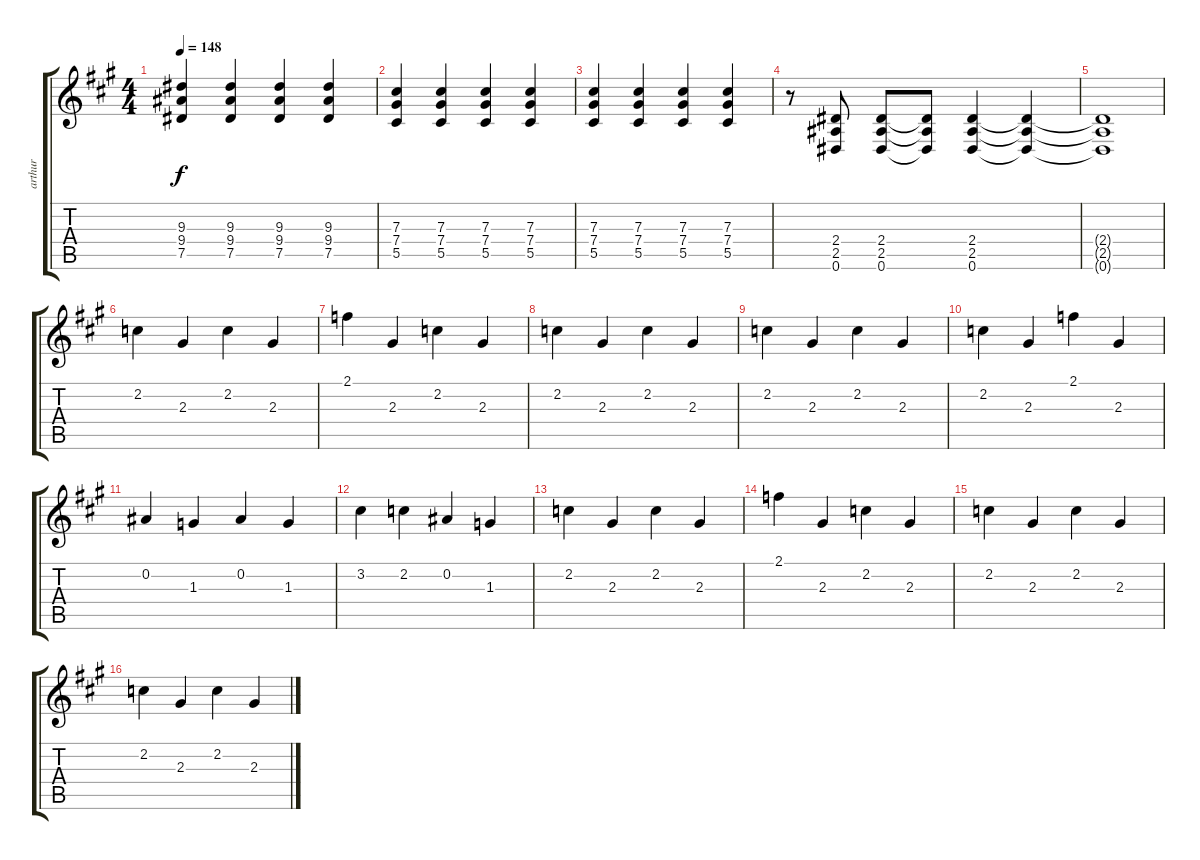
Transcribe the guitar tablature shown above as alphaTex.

\track ("arthur" "arthur") {instrument overdrivenguitar}
\staff {score tabs}
\tuning (Eb4 Bb3 Gb3 Db3 Ab2 Eb2) {hide}
\ts (4 4)
\tempo 148
\clef g2
\ks a
(9.3 9.4 7.5).4{dy f} (9.3 9.4 7.5).4 (9.3 9.4 7.5).4 (9.3 9.4 7.5).4 |
(7.3 7.4 5.5).4 (7.3 7.4 5.5).4 (7.3 7.4 5.5).4 (7.3 7.4 5.5).4 |
(7.3 7.4 5.5).4 (7.3 7.4 5.5).4 (7.3 7.4 5.5).4 (7.3 7.4 5.5).4 |
r.8 (2.4 2.5 0.6).8 (2.4 2.5 0.6).8 (2.4{t} 2.5{t} 0.6{t}).8 (2.4 2.5 0.6).4 (2.4{t} 2.5{t} 0.6{t}).4 |
(2.4{t} 2.5{t} 0.6{t}).1 |
2.2.4 2.3.4 2.2.4 2.3.4 |
2.1.4 2.3.4 2.2.4 2.3.4 |
2.2.4 2.3.4 2.2.4 2.3.4 |
2.2.4 2.3.4 2.2.4 2.3.4 |
2.2.4 2.3.4 2.1.4 2.3.4 |
0.2.4 1.3.4 0.2.4 1.3.4 |
3.2.4 2.2.4 0.2.4 1.3.4 |
2.2.4 2.3.4 2.2.4 2.3.4 |
2.1.4 2.3.4 2.2.4 2.3.4 |
2.2.4 2.3.4 2.2.4 2.3.4 |
2.2.4 2.3.4 2.2.4 2.3.4
